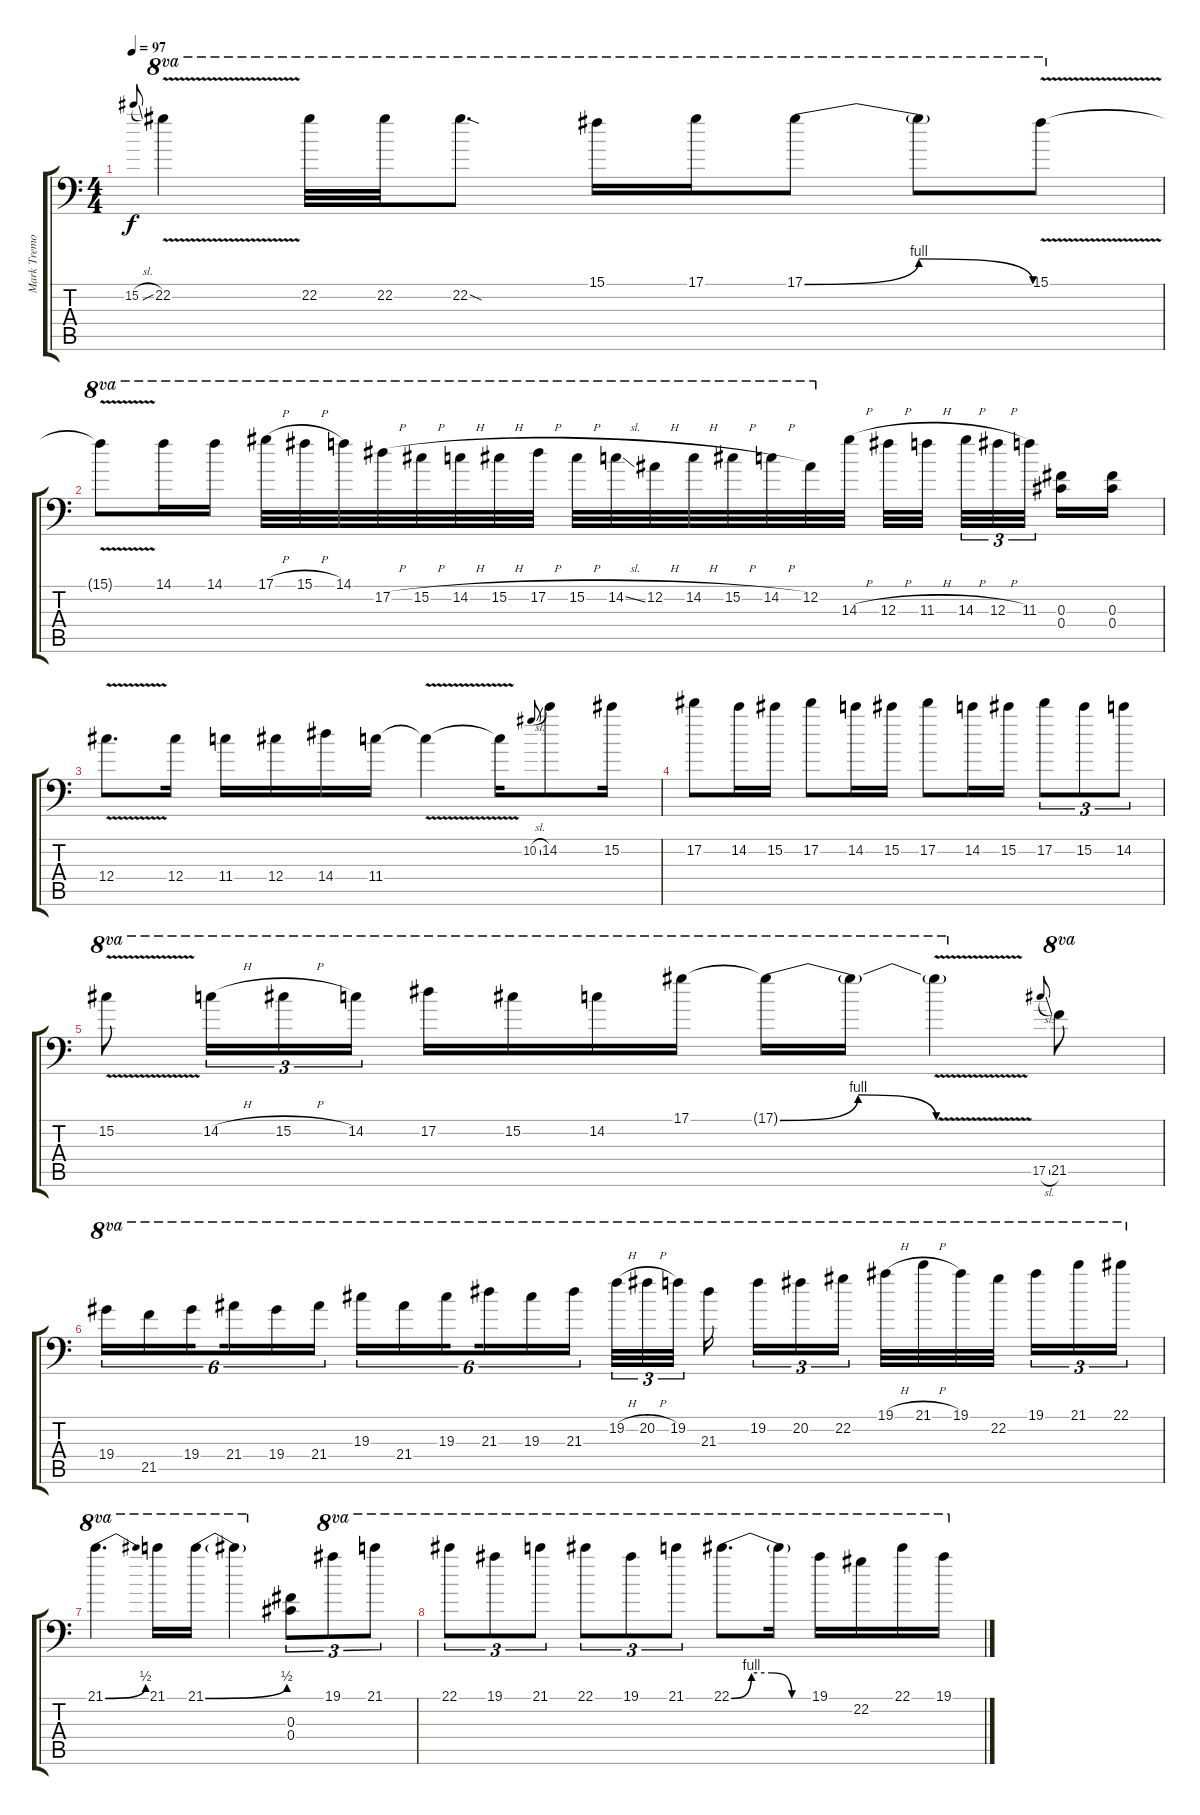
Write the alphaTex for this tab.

\track ("Mark Tremonti" "Mark Tremo") {instrument distortionguitar}
\staff {score tabs}
\tuning (Eb4 Bb3 Gb3 Db3 Ab2 Bb1) {hide}
\ts (4 4)
\tempo 97
\clef f4
\ks c
15.2{sl}.8{gr onbeat dy f} 22.2{v}.4{ot 8va} 22.2.32{ot 8va} 22.2.32{ot 8va} 22.2{sod}.8{d ot 8va} 15.1.16{ot 8va} 17.1.16{ot 8va} 17.1{be (bendrelease 0 0 15 4 30 4 60 0)}.8{ot 8va} 17.1{t}.8{ot 8va} 15.1{v}.8{ot 8va} |
15.1{v t}.8{ot 8va} 14.1.16{ot 8va} 14.1.16{ot 8va} 17.1{h}.32{ot 8va} 15.1{h}.32{ot 8va} 14.1.32{ot 8va} 17.2{h}.32{ot 8va} 15.2{h}.32{ot 8va} 14.2{h}.32{ot 8va} 15.2{h}.32{ot 8va} 17.2{h}.32{ot 8va} 15.2{h}.32{ot 8va} 14.2{sl}.32{ot 8va} 12.2{h}.32{ot 8va} 14.2{h}.32{ot 8va} 15.2{h}.32{ot 8va} 14.2{h}.32{ot 8va} 12.2.32{ot 8va} 14.3{h}.32 12.3{h}.32 11.3{h}.32{beam splitsecondary} 14.3{h}.32{tu (3 2)} 12.3{h}.32{tu (3 2)} 11.3.32{tu (3 2) beam splitsecondary} (0.3 0.4).16 (0.3 0.4).16 |
12.4{v}.8{d} 12.4.16 11.4.16 12.4.16 14.4.16 11.4.16 11.4{v t}.4 11.4{t}.16 10.2{sl}.8{gr onbeat} 14.2.8 15.2.16 |
17.2.8 14.2.16 15.2.16 17.2.8 14.2.16 15.2.16 17.2.8 14.2.16 15.2.16 17.2.8{tu (3 2)} 15.2.8{tu (3 2)} 14.2.8{tu (3 2)} |
15.2{v}.8{ot 8va} 14.2{h}.16{tu (3 2) ot 8va} 15.2{h}.16{tu (3 2) ot 8va} 14.2.16{tu (3 2) ot 8va} 17.2.16{ot 8va} 15.2.16{ot 8va} 14.2.16{ot 8va} 17.1.16{ot 8va} 17.1{be (bendrelease 0 0 30 4 30 4 60 0) t}.16{ot 8va} 17.1{t}.16{ot 8va} 17.1{v t}.4{ot 8va} 17.5{sl}.8{gr onbeat} 21.5.8{ot 8va} |
19.4.16{tu (6 4) ot 8va} 21.5.16{tu (6 4) ot 8va} 19.4.16{tu (6 4) ot 8va beam splitsecondary} 21.4.16{tu (6 4) ot 8va} 19.4.16{tu (6 4) ot 8va} 21.4.16{tu (6 4) ot 8va} 19.3.16{tu (6 4) ot 8va} 21.4.16{tu (6 4) ot 8va} 19.3.16{tu (6 4) ot 8va beam splitsecondary} 21.3.16{tu (6 4) ot 8va} 19.3.16{tu (6 4) ot 8va} 21.3.16{tu (6 4) ot 8va} 19.2{h}.32{tu (3 2) ot 8va} 20.2{h}.32{tu (3 2) ot 8va} 19.2.32{tu (3 2) ot 8va beam splitsecondary} 21.3.16{ot 8va beam splitsecondary} 19.2.16{tu (3 2) ot 8va} 20.2.16{tu (3 2) ot 8va} 22.2.16{tu (3 2) ot 8va} 19.1{h}.32{ot 8va} 21.1{h}.32{ot 8va} 19.1.32{ot 8va} 22.2.32{ot 8va beam splitsecondary} 19.1.16{tu (3 2) ot 8va} 21.1.16{tu (3 2) ot 8va} 22.1.16{tu (3 2) ot 8va} |
21.1{be (bend 0 0 60 2)}.4{d ot 8va} 21.1.16{ot 8va} 21.1{be (bend 0 0 60 2)}.16{ot 8va} 21.1{t}.4{ot 8va} (0.3 0.4).8{tu (3 2)} 19.1.8{tu (3 2) ot 8va} 21.1.8{tu (3 2) ot 8va} |
22.1.8{tu (3 2) ot 8va} 19.1.8{tu (3 2) ot 8va} 21.1.8{tu (3 2) ot 8va} 22.1.8{tu (3 2) ot 8va} 19.1.8{tu (3 2) ot 8va} 21.1.8{tu (3 2) ot 8va} 22.1{be (custom 0 0 15 4 30 4 45 0 60 0)}.8{d ot 8va} 22.1{t}.16{ot 8va} 19.1.16{ot 8va} 22.2.16{ot 8va} 22.1.16{ot 8va} 19.1.16{ot 8va}
